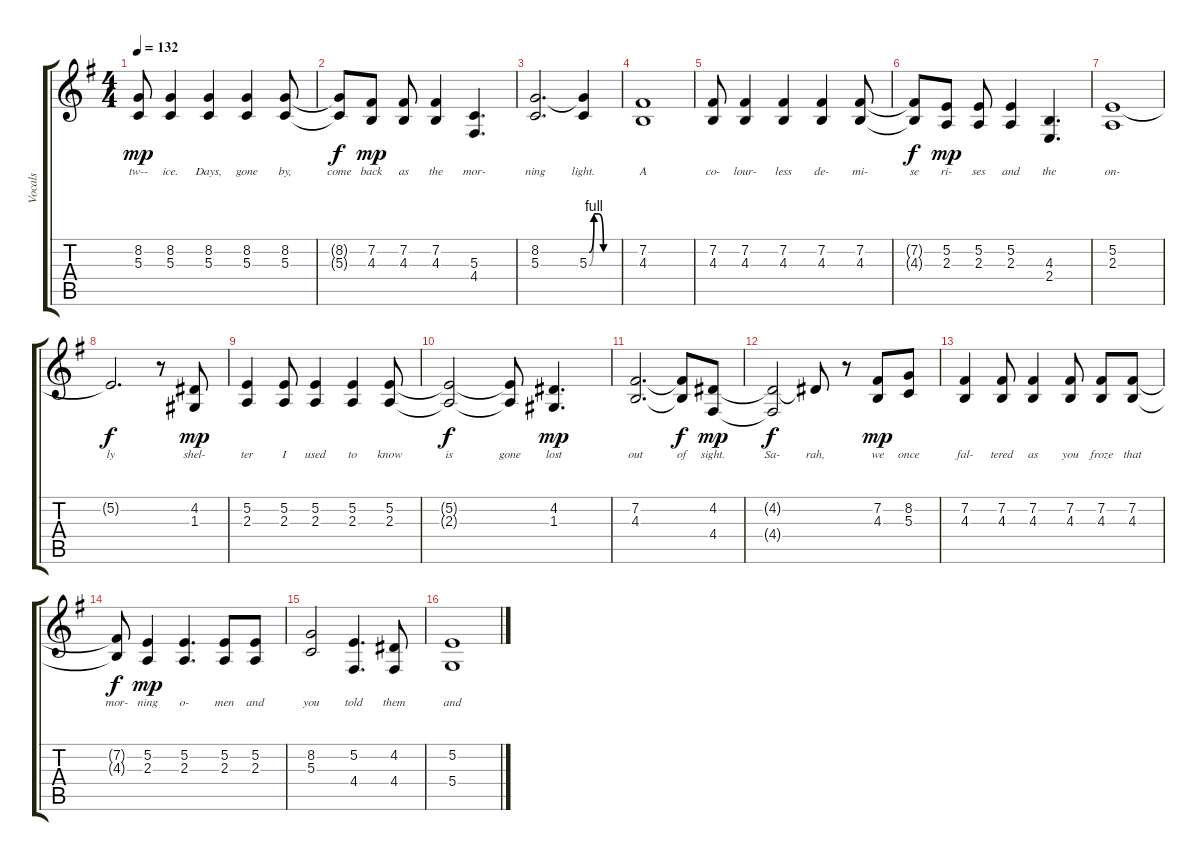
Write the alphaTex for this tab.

\track ("Vocals" "Vocals") {instrument lead6voice}
\staff {score tabs}
\tuning (E4 B3 G3 D3 A2 E2) {hide}
\ts (4 4)
\tempo 132
\clef g2
\ks eminor
(8.2 5.3).8{lyrics (0 "tw--") lyrics (1 "") lyrics (2 "") lyrics (3 "") lyrics (4 "") dy mp} (8.2 5.3).4{lyrics (0 "ice.") lyrics (1 "") lyrics (2 "") lyrics (3 "") lyrics (4 "")} (8.2 5.3).4{lyrics (0 "Days,") lyrics (1 "") lyrics (2 "") lyrics (3 "") lyrics (4 "")} (8.2 5.3).4{lyrics (0 "gone") lyrics (1 "") lyrics (2 "") lyrics (3 "") lyrics (4 "")} (8.2 5.3).8{lyrics (0 "by,") lyrics (1 "") lyrics (2 "") lyrics (3 "") lyrics (4 "")} |
(8.2{t} 5.3{t}).8{lyrics (0 "come") lyrics (1 "") lyrics (2 "") lyrics (3 "") lyrics (4 "") dy f} (7.2 4.3).8{lyrics (0 "back") lyrics (1 "") lyrics (2 "") lyrics (3 "") lyrics (4 "") dy mp} (7.2 4.3).8{lyrics (0 "as") lyrics (1 "") lyrics (2 "") lyrics (3 "") lyrics (4 "")} (7.2 4.3).4{lyrics (0 "the") lyrics (1 "") lyrics (2 "") lyrics (3 "") lyrics (4 "")} (5.3 4.4).4{d lyrics (0 "mor-") lyrics (1 "") lyrics (2 "") lyrics (3 "") lyrics (4 "")} |
(8.2 5.3).2{d lyrics (0 "ning") lyrics (1 "") lyrics (2 "") lyrics (3 "") lyrics (4 "")} (8.2{be (custom 0 0 10 4 20 4 30 0 60 0) t} 5.3{be (custom 0 0 10 4 20 4 30 0 60 0)}).4{lyrics (0 "light.") lyrics (1 "") lyrics (2 "") lyrics (3 "") lyrics (4 "")} |
(7.2 4.3).1{lyrics (0 "A") lyrics (1 "") lyrics (2 "") lyrics (3 "") lyrics (4 "")} |
(7.2 4.3).8{lyrics (0 "co-") lyrics (1 "") lyrics (2 "") lyrics (3 "") lyrics (4 "")} (7.2 4.3).4{lyrics (0 "lour-") lyrics (1 "") lyrics (2 "") lyrics (3 "") lyrics (4 "")} (7.2 4.3).4{lyrics (0 "less") lyrics (1 "") lyrics (2 "") lyrics (3 "") lyrics (4 "")} (7.2 4.3).4{lyrics (0 "de-") lyrics (1 "") lyrics (2 "") lyrics (3 "") lyrics (4 "")} (7.2 4.3).8{lyrics (0 "mi-") lyrics (1 "") lyrics (2 "") lyrics (3 "") lyrics (4 "")} |
(7.2{t} 4.3{t}).8{lyrics (0 "se") lyrics (1 "") lyrics (2 "") lyrics (3 "") lyrics (4 "") dy f} (5.2 2.3).8{lyrics (0 "ri-") lyrics (1 "") lyrics (2 "") lyrics (3 "") lyrics (4 "") dy mp} (5.2 2.3).8{lyrics (0 "ses") lyrics (1 "") lyrics (2 "") lyrics (3 "") lyrics (4 "")} (5.2 2.3).4{lyrics (0 "and") lyrics (1 "") lyrics (2 "") lyrics (3 "") lyrics (4 "")} (4.3 2.4).4{d lyrics (0 "the") lyrics (1 "") lyrics (2 "") lyrics (3 "") lyrics (4 "")} |
(5.2 2.3).1{lyrics (0 "on-") lyrics (1 "") lyrics (2 "") lyrics (3 "") lyrics (4 "")} |
5.2{t}.2{d lyrics (0 "ly") lyrics (1 "") lyrics (2 "") lyrics (3 "") lyrics (4 "") dy f} r.8 (4.2 1.3).8{lyrics (0 "shel-") lyrics (1 "") lyrics (2 "") lyrics (3 "") lyrics (4 "") dy mp} |
(5.2 2.3).4{lyrics (0 "ter") lyrics (1 "") lyrics (2 "") lyrics (3 "") lyrics (4 "")} (5.2 2.3).8{lyrics (0 "I") lyrics (1 "") lyrics (2 "") lyrics (3 "") lyrics (4 "")} (5.2 2.3).4{lyrics (0 "used") lyrics (1 "") lyrics (2 "") lyrics (3 "") lyrics (4 "")} (5.2 2.3).4{lyrics (0 "to") lyrics (1 "") lyrics (2 "") lyrics (3 "") lyrics (4 "")} (5.2 2.3).8{lyrics (0 "know") lyrics (1 "") lyrics (2 "") lyrics (3 "") lyrics (4 "")} |
(5.2{t} 2.3{t}).2{lyrics (0 "is") lyrics (1 "") lyrics (2 "") lyrics (3 "") lyrics (4 "") dy f} (5.2{t} 2.3{t}).8{lyrics (0 "gone") lyrics (1 "") lyrics (2 "") lyrics (3 "") lyrics (4 "")} (4.2 1.3).4{d lyrics (0 "lost") lyrics (1 "") lyrics (2 "") lyrics (3 "") lyrics (4 "") dy mp} |
(7.2 4.3).2{d lyrics (0 "out") lyrics (1 "") lyrics (2 "") lyrics (3 "") lyrics (4 "")} (7.2{t} 4.3{t}).8{lyrics (0 "of") lyrics (1 "") lyrics (2 "") lyrics (3 "") lyrics (4 "") dy f} (4.2 4.4).8{lyrics (0 "sight.") lyrics (1 "") lyrics (2 "") lyrics (3 "") lyrics (4 "") dy mp} |
(4.2{t} 4.4{t}).2{lyrics (0 "Sa-") lyrics (1 "") lyrics (2 "") lyrics (3 "") lyrics (4 "") dy f} 4.2{t}.8{lyrics (0 "rah,") lyrics (1 "") lyrics (2 "") lyrics (3 "") lyrics (4 "")} r.8 (7.2 4.3).8{lyrics (0 "we") lyrics (1 "") lyrics (2 "") lyrics (3 "") lyrics (4 "") dy mp} (8.2 5.3).8{lyrics (0 "once") lyrics (1 "") lyrics (2 "") lyrics (3 "") lyrics (4 "")} |
(7.2 4.3).4{lyrics (0 "fal-") lyrics (1 "") lyrics (2 "") lyrics (3 "") lyrics (4 "")} (7.2 4.3).8{lyrics (0 "tered") lyrics (1 "") lyrics (2 "") lyrics (3 "") lyrics (4 "")} (7.2 4.3).4{lyrics (0 "as") lyrics (1 "") lyrics (2 "") lyrics (3 "") lyrics (4 "")} (7.2 4.3).8{lyrics (0 "you") lyrics (1 "") lyrics (2 "") lyrics (3 "") lyrics (4 "")} (7.2 4.3).8{lyrics (0 "froze") lyrics (1 "") lyrics (2 "") lyrics (3 "") lyrics (4 "")} (7.2 4.3).8{lyrics (0 "that") lyrics (1 "") lyrics (2 "") lyrics (3 "") lyrics (4 "")} |
(7.2{t} 4.3{t}).8{lyrics (0 "mor-") lyrics (1 "") lyrics (2 "") lyrics (3 "") lyrics (4 "") dy f} (5.2 2.3).4{lyrics (0 "ning") lyrics (1 "") lyrics (2 "") lyrics (3 "") lyrics (4 "") dy mp} (5.2 2.3).4{d lyrics (0 "o-") lyrics (1 "") lyrics (2 "") lyrics (3 "") lyrics (4 "")} (5.2 2.3).8{lyrics (0 "men") lyrics (1 "") lyrics (2 "") lyrics (3 "") lyrics (4 "")} (5.2 2.3).8{lyrics (0 "and") lyrics (1 "") lyrics (2 "") lyrics (3 "") lyrics (4 "")} |
(8.2 5.3).2{lyrics (0 "you") lyrics (1 "") lyrics (2 "") lyrics (3 "") lyrics (4 "")} (5.2 4.4).4{d lyrics (0 "told") lyrics (1 "") lyrics (2 "") lyrics (3 "") lyrics (4 "")} (4.2 4.4).8{lyrics (0 "them") lyrics (1 "") lyrics (2 "") lyrics (3 "") lyrics (4 "")} |
(5.2 5.4).1{lyrics (0 "and") lyrics (1 "") lyrics (2 "") lyrics (3 "") lyrics (4 "")}
